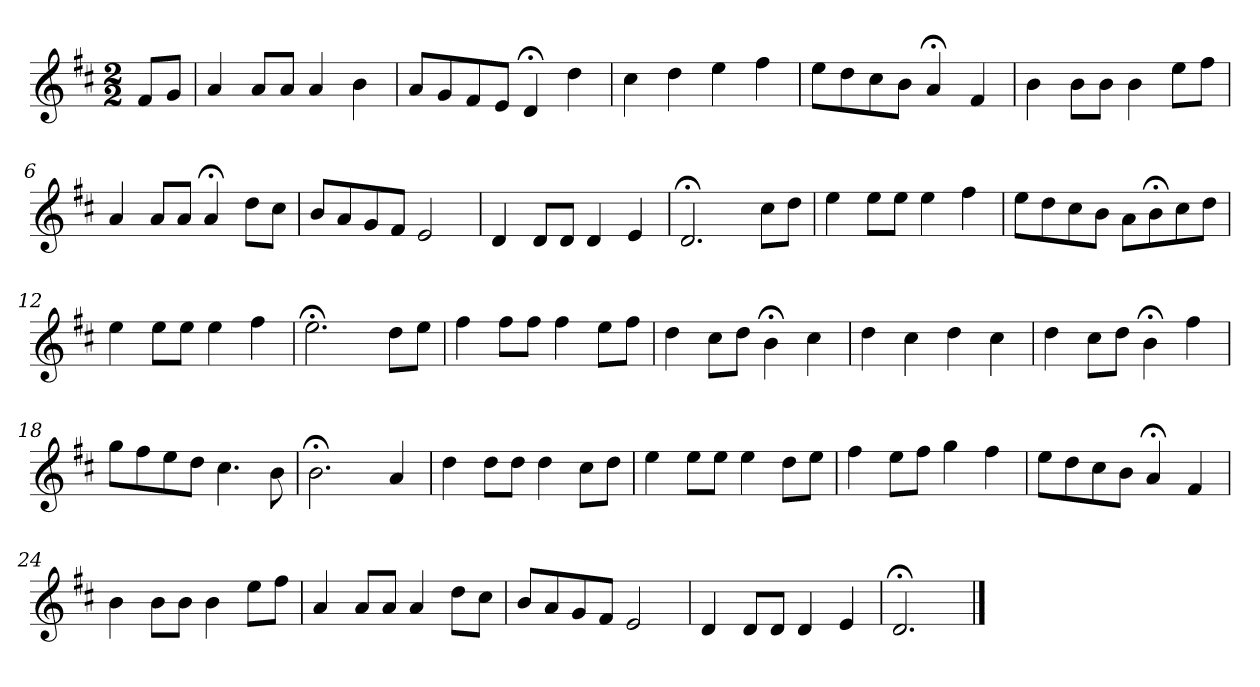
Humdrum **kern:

**kern
*part1
*staff1
*k[f#c#]
*D:
*M2/2
*MM120
=
8f#L
8gJ
=1
4a
8aL
8aJ
4a
4b
=2
8aL
8g
8f#
8eJ
4d;<
4dd
=3
4cc#
4dd
4ee
4ff#
=4
8eeL
8dd
8cc#
8bJ
4a;<
4f#
=5
4b
8bL
8bJ
4b
8eeL
8ff#J
=6
4a
8aL
8aJ
4a;<
8ddL
8cc#J
=7
8bL
8a
8g
8f#J
2e
=8
4d
8dL
8dJ
4d
4e
=9
2.d;<
8cc#L
8ddJ
=10
4ee
8eeL
8eeJ
4ee
4ff#
=11
8eeL
8dd
8cc#
8bJ
8aL
8b;<
8cc#
8ddJ
=12
4ee
8eeL
8eeJ
4ee
4ff#
=13
2.ee;<
8ddL
8eeJ
=14
4ff#
8ff#L
8ff#J
4ff#
8eeL
8ff#J
=15
4dd
8cc#L
8ddJ
4b;<
4cc#
=16
4dd
4cc#
4dd
4cc#
=17
4dd
8cc#L
8ddJ
4b;<
4ff#
=18
8ggL
8ff#
8ee
8ddJ
4.cc#
8b
=19
2.b;<
4a
=20
4dd
8ddL
8ddJ
4dd
8cc#L
8ddJ
=21
4ee
8eeL
8eeJ
4ee
8ddL
8eeJ
=22
4ff#
8eeL
8ff#J
4gg
4ff#
=23
8eeL
8dd
8cc#
8bJ
4a;<
4f#
=24
4b
8bL
8bJ
4b
8eeL
8ff#J
=25
4a
8aL
8aJ
4a
8ddL
8cc#J
=26
8bL
8a
8g
8f#J
2e
=27
4d
8dL
8dJ
4d
4e
=28
2.d;<
==
*-
